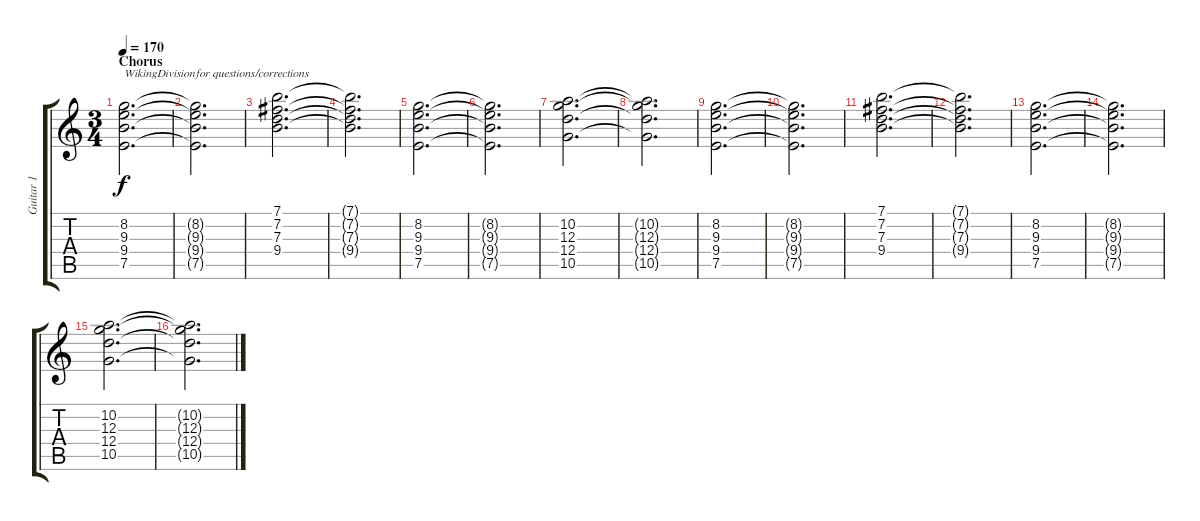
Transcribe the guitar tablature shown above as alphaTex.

\track ("Guitar 1" "Guitar 1") {instrument overdrivenguitar}
\staff {score tabs}
\tuning (E4 B3 G3 D3 A2 E2) {hide}
\ts (3 4)
\section ("" "Chorus")
\tempo 170
\clef g2
\ks c
(8.2 9.3 9.4 7.5).2{d txt "WikingDivision" dy f} |
(8.2{t} 9.3{t} 9.4{t} 7.5{t}).2{d txt "for questions/corrections"} |
(7.1 7.2 7.3 9.4).2{d} |
(7.1{t} 7.2{t} 7.3{t} 9.4{t}).2{d} |
(8.2 9.3 9.4 7.5).2{d} |
(8.2{t} 9.3{t} 9.4{t} 7.5{t}).2{d} |
(10.2 12.3 12.4 10.5).2{d} |
(10.2{t} 12.3{t} 12.4{t} 10.5{t}).2{d} |
(8.2 9.3 9.4 7.5).2{d} |
(8.2{t} 9.3{t} 9.4{t} 7.5{t}).2{d} |
(7.1 7.2 7.3 9.4).2{d} |
(7.1{t} 7.2{t} 7.3{t} 9.4{t}).2{d} |
(8.2 9.3 9.4 7.5).2{d} |
(8.2{t} 9.3{t} 9.4{t} 7.5{t}).2{d} |
(10.2 12.3 12.4 10.5).2{d} |
(10.2{t} 12.3{t} 12.4{t} 10.5{t}).2{d}
